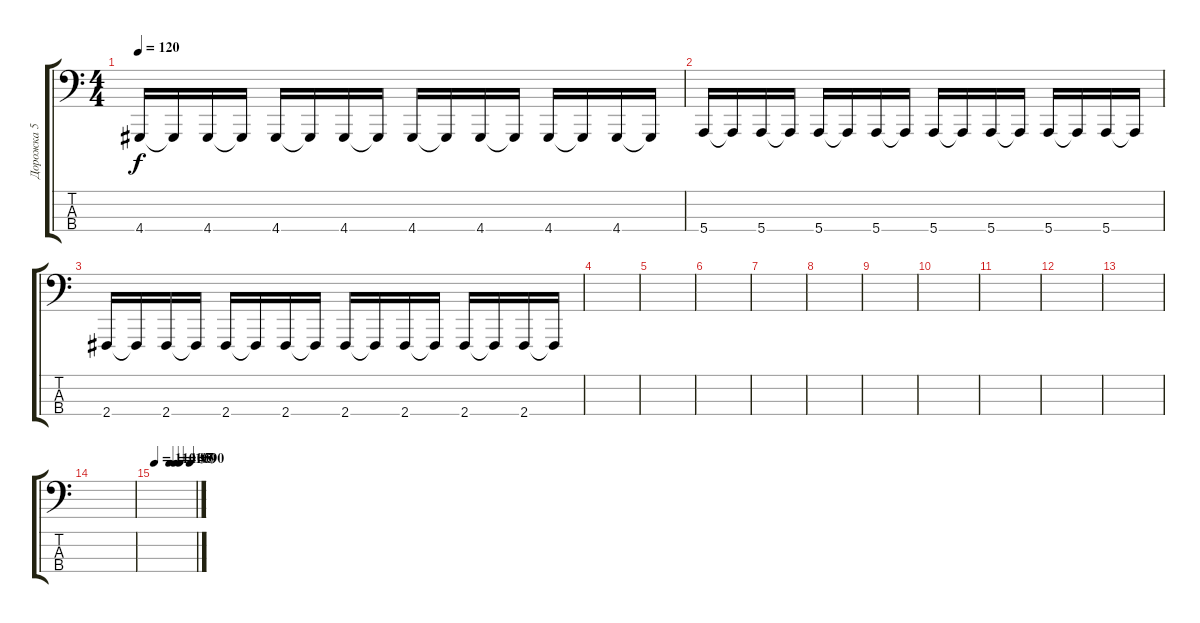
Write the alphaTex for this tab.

\track ("Дорожка 5" "Дорожка 5") {instrument lead2sawtooth}
\staff {score tabs}
\tuning (G2 D2 A1 E1) {hide}
\ts (4 4)
\tempo 120
\clef f4
\ks c
4.4.16{dy f} 4.4{t}.16 4.4.16 4.4{t}.16 4.4.16 4.4{t}.16 4.4.16 4.4{t}.16 4.4.16 4.4{t}.16 4.4.16 4.4{t}.16 4.4.16 4.4{t}.16 4.4.16 4.4{t}.16 |
5.4.16 5.4{t}.16 5.4.16 5.4{t}.16 5.4.16 5.4{t}.16 5.4.16 5.4{t}.16 5.4.16 5.4{t}.16 5.4.16 5.4{t}.16 5.4.16 5.4{t}.16 5.4.16 5.4{t}.16 |
2.4.16 2.4{t}.16 2.4.16 2.4{t}.16 2.4.16 2.4{t}.16 2.4.16 2.4{t}.16 2.4.16 2.4{t}.16 2.4.16 2.4{t}.16 2.4.16 2.4{t}.16 2.4.16 2.4{t}.16 |
|
|
|
|
|
|
|
|
|
|
|
\tempo 110
\tempo (105 0.375)
\tempo (100 0.5)
\tempo (95 0.625)
\tempo (90 0.875)
